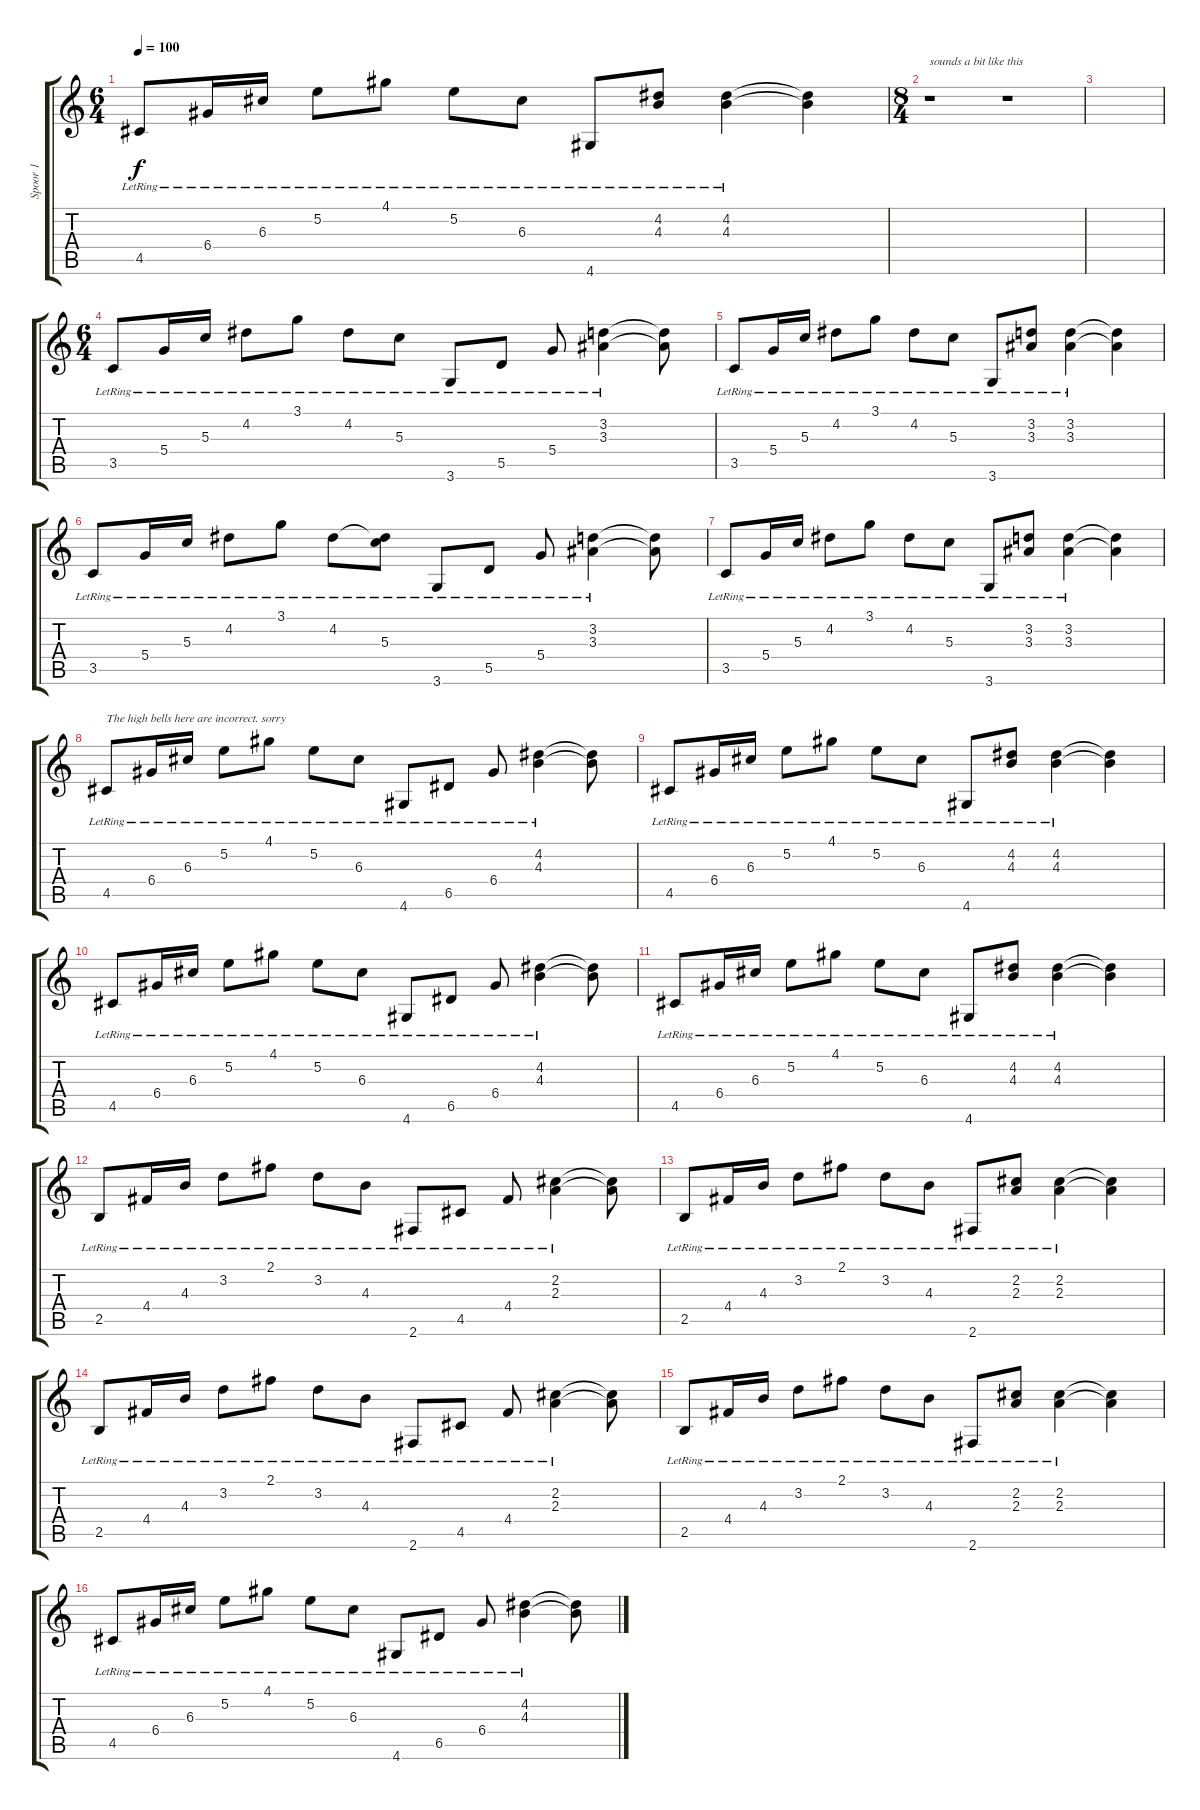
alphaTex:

\track ("Spoor 1" "Spoor 1") {instrument acousticguitarsteel}
\staff {score tabs}
\tuning (E4 B3 G3 D3 A2 E2) {hide}
\ts (6 4)
\tempo 100
\clef g2
\ks c
4.5{lr}.8{dy f} 6.4{lr}.16 6.3{lr}.16 5.2{lr}.8 4.1{lr}.8 5.2{lr}.8 6.3{lr}.8 4.6{lr}.8 (4.2{lr} 4.3{lr}).8 (4.2{lr} 4.3{lr}).4 (4.2{t} 4.3{t}).4 |
\ts (8 4)
r.1{txt "sounds a bit like this"} r.1 |
|
\ts (6 4)
3.5{lr}.8 5.4{lr}.16 5.3{lr}.16 4.2{lr}.8 3.1{lr}.8 4.2{lr}.8 5.3{lr}.8 3.6{lr}.8 5.5{lr}.8 5.4{lr}.8 (3.2{lr} 3.3{lr}).4 (3.2{t} 3.3{t}).8 |
3.5{lr}.8 5.4{lr}.16 5.3{lr}.16 4.2{lr}.8 3.1{lr}.8 4.2{lr}.8 5.3{lr}.8 3.6{lr}.8 (3.2{lr} 3.3{lr}).8 (3.2{lr} 3.3{lr}).4 (3.2{t} 3.3{t}).4 |
3.5{lr}.8 5.4{lr}.16 5.3{lr}.16 4.2{lr}.8 3.1{lr}.8 4.2{lr}.8 (4.2{t} 5.3{lr}).8 3.6{lr}.8 5.5{lr}.8 5.4{lr}.8 (3.2{lr} 3.3{lr}).4 (3.2{t} 3.3{t}).8 |
3.5{lr}.8 5.4{lr}.16 5.3{lr}.16 4.2{lr}.8 3.1{lr}.8 4.2{lr}.8 5.3{lr}.8 3.6{lr}.8 (3.2{lr} 3.3{lr}).8 (3.2{lr} 3.3{lr}).4 (3.2{t} 3.3{t}).4 |
4.5{lr}.8{txt "The high bells here are incorrect. sorry"} 6.4{lr}.16 6.3{lr}.16 5.2{lr}.8 4.1{lr}.8 5.2{lr}.8 6.3{lr}.8 4.6{lr}.8 6.5{lr}.8 6.4{lr}.8 (4.2{lr} 4.3{lr}).4 (4.2{t} 4.3{t}).8 |
4.5{lr}.8 6.4{lr}.16 6.3{lr}.16 5.2{lr}.8 4.1{lr}.8 5.2{lr}.8 6.3{lr}.8 4.6{lr}.8 (4.2{lr} 4.3{lr}).8 (4.2{lr} 4.3{lr}).4 (4.2{t} 4.3{t}).4 |
4.5{lr}.8 6.4{lr}.16 6.3{lr}.16 5.2{lr}.8 4.1{lr}.8 5.2{lr}.8 6.3{lr}.8 4.6{lr}.8 6.5{lr}.8 6.4{lr}.8 (4.2{lr} 4.3{lr}).4 (4.2{t} 4.3{t}).8 |
4.5{lr}.8 6.4{lr}.16 6.3{lr}.16 5.2{lr}.8 4.1{lr}.8 5.2{lr}.8 6.3{lr}.8 4.6{lr}.8 (4.2{lr} 4.3{lr}).8 (4.2{lr} 4.3{lr}).4 (4.2{t} 4.3{t}).4 |
2.5{lr}.8 4.4{lr}.16 4.3{lr}.16 3.2{lr}.8 2.1{lr}.8 3.2{lr}.8 4.3{lr}.8 2.6{lr}.8 4.5{lr}.8 4.4{lr}.8 (2.2{lr} 2.3{lr}).4 (2.2{t} 2.3{t}).8 |
2.5{lr}.8 4.4{lr}.16 4.3{lr}.16 3.2{lr}.8 2.1{lr}.8 3.2{lr}.8 4.3{lr}.8 2.6{lr}.8 (2.2{lr} 2.3{lr}).8 (2.2{lr} 2.3{lr}).4 (2.2{t} 2.3{t}).4 |
2.5{lr}.8 4.4{lr}.16 4.3{lr}.16 3.2{lr}.8 2.1{lr}.8 3.2{lr}.8 4.3{lr}.8 2.6{lr}.8 4.5{lr}.8 4.4{lr}.8 (2.2{lr} 2.3{lr}).4 (2.2{t} 2.3{t}).8 |
2.5{lr}.8 4.4{lr}.16 4.3{lr}.16 3.2{lr}.8 2.1{lr}.8 3.2{lr}.8 4.3{lr}.8 2.6{lr}.8 (2.2{lr} 2.3{lr}).8 (2.2{lr} 2.3{lr}).4 (2.2{t} 2.3{t}).4 |
4.5{lr}.8 6.4{lr}.16 6.3{lr}.16 5.2{lr}.8 4.1{lr}.8 5.2{lr}.8 6.3{lr}.8 4.6{lr}.8 6.5{lr}.8 6.4{lr}.8 (4.2{lr} 4.3{lr}).4 (4.2{t} 4.3{t}).8
